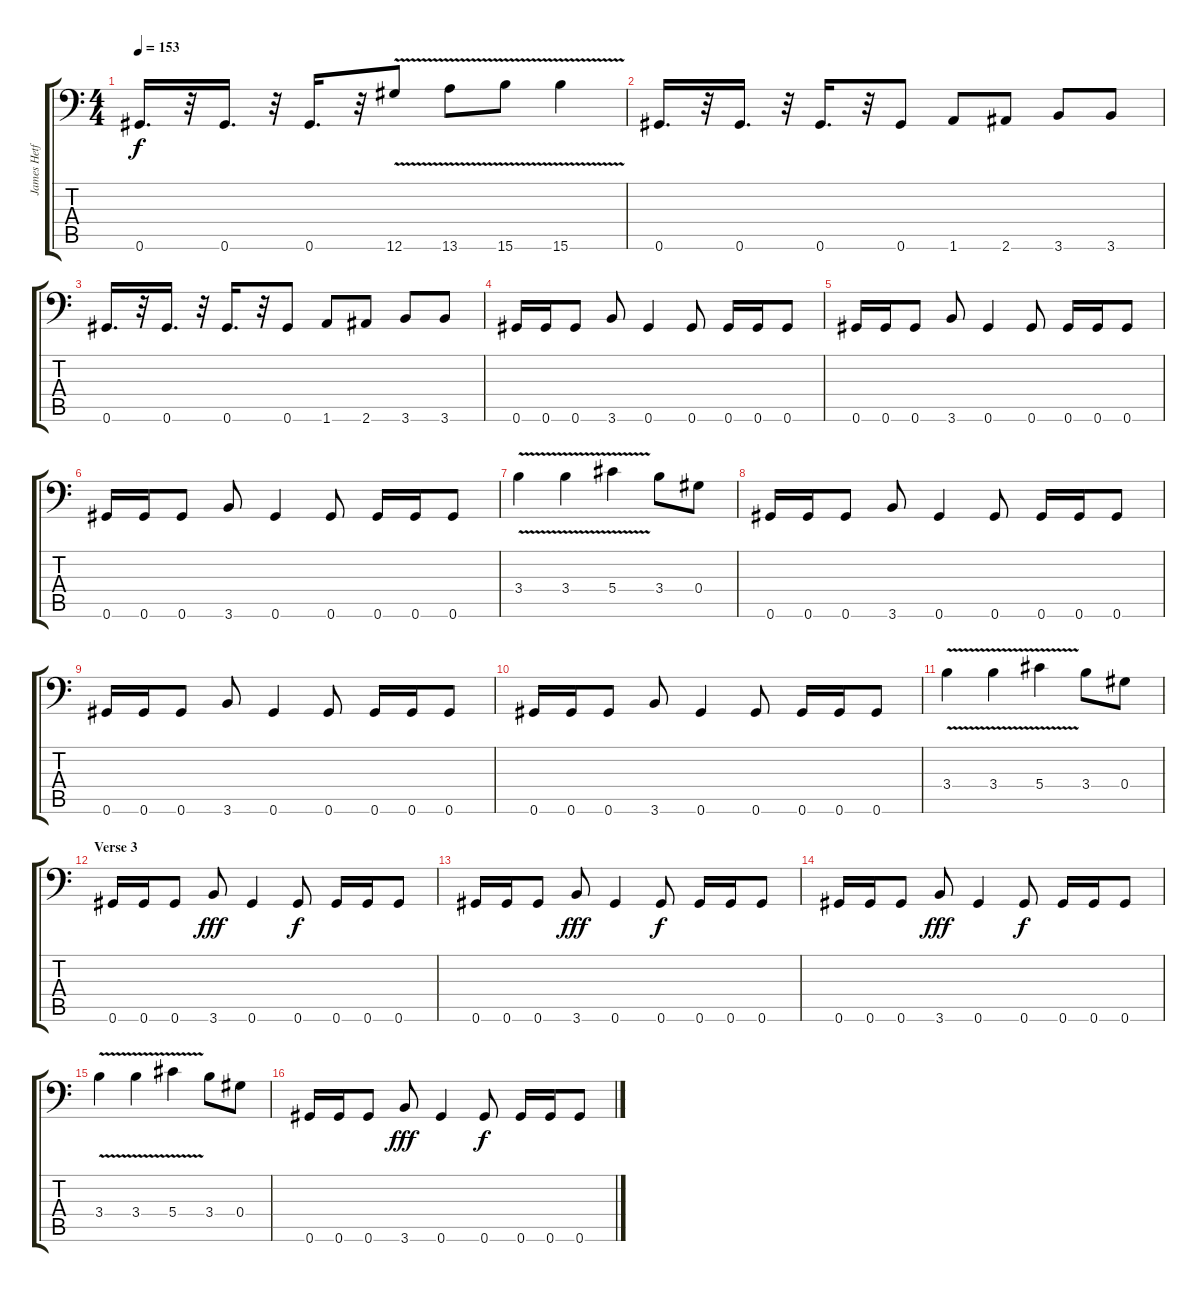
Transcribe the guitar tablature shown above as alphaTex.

\track ("James Hetfield (Guitar)" "James Hetf") {instrument overdrivenguitar}
\staff {score tabs}
\tuning (Bb3 F3 Db3 Ab2 Eb2 Ab1) {hide}
\ts (4 4)
\tempo 153
\clef f4
\ks c
0.6.16{d dy f} r.32 0.6.16{d} r.32 0.6.16{d} r.32 12.6{v}.8 13.6{v}.8 15.6{v}.8 15.6{v}.4 |
0.6.16{d} r.32 0.6.16{d} r.32 0.6.16{d} r.32 0.6.8 1.6.8 2.6.8 3.6.8 3.6.8 |
0.6.16{d} r.32 0.6.16{d} r.32 0.6.16{d} r.32 0.6.8 1.6.8 2.6.8 3.6.8 3.6.8 |
0.6.16 0.6.16 0.6.8 3.6.8 0.6.4 0.6.8 0.6.16 0.6.16 0.6.8 |
0.6.16 0.6.16 0.6.8 3.6.8 0.6.4 0.6.8 0.6.16 0.6.16 0.6.8 |
0.6.16 0.6.16 0.6.8 3.6.8 0.6.4 0.6.8 0.6.16 0.6.16 0.6.8 |
3.4{v}.4 3.4{v}.4 5.4{v}.4 3.4.8 0.4.8 |
0.6.16 0.6.16 0.6.8 3.6.8 0.6.4 0.6.8 0.6.16 0.6.16 0.6.8 |
0.6.16 0.6.16 0.6.8 3.6.8 0.6.4 0.6.8 0.6.16 0.6.16 0.6.8 |
0.6.16 0.6.16 0.6.8 3.6.8 0.6.4 0.6.8 0.6.16 0.6.16 0.6.8 |
3.4{v}.4 3.4{v}.4 5.4{v}.4 3.4.8 0.4.8 |
\section ("" "Verse 3")
0.6.16 0.6.16 0.6.8 3.6.8{dy fff} 0.6.4 0.6.8{dy f} 0.6.16 0.6.16 0.6.8 |
0.6.16 0.6.16 0.6.8 3.6.8{dy fff} 0.6.4 0.6.8{dy f} 0.6.16 0.6.16 0.6.8 |
0.6.16 0.6.16 0.6.8 3.6.8{dy fff} 0.6.4 0.6.8{dy f} 0.6.16 0.6.16 0.6.8 |
3.4{v}.4 3.4{v}.4 5.4{v}.4 3.4.8 0.4.8 |
0.6.16 0.6.16 0.6.8 3.6.8{dy fff} 0.6.4 0.6.8{dy f} 0.6.16 0.6.16 0.6.8
